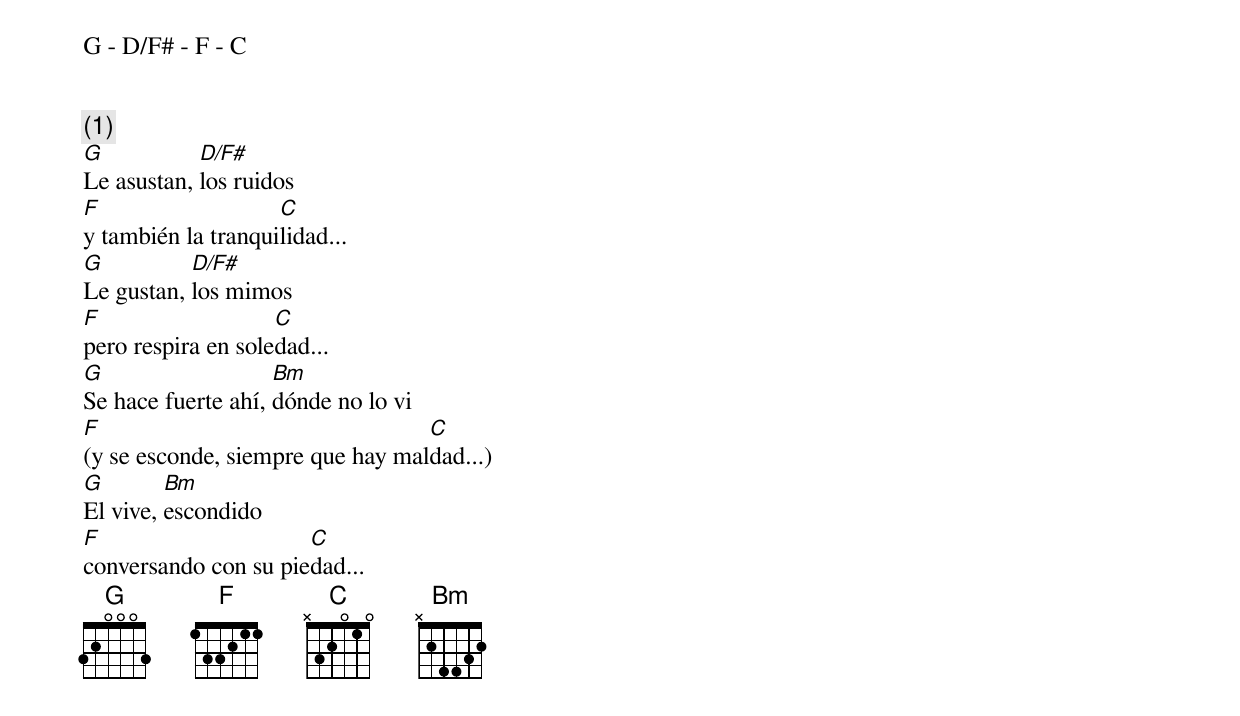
G - D/F# - F - C


(1)
G           D/F#
Le asustan, los ruidos
F                   C
y también la tranquilidad...
G          D/F#
Le gustan, los mimos
F                   C
pero respira en soledad...
G                   Bm
Se hace fuerte ahí, dónde no lo vi
F                                 C
(y se esconde, siempre que hay maldad...)
G        Bm
El vive, escondido
F                     C
conversando con su piedad...
